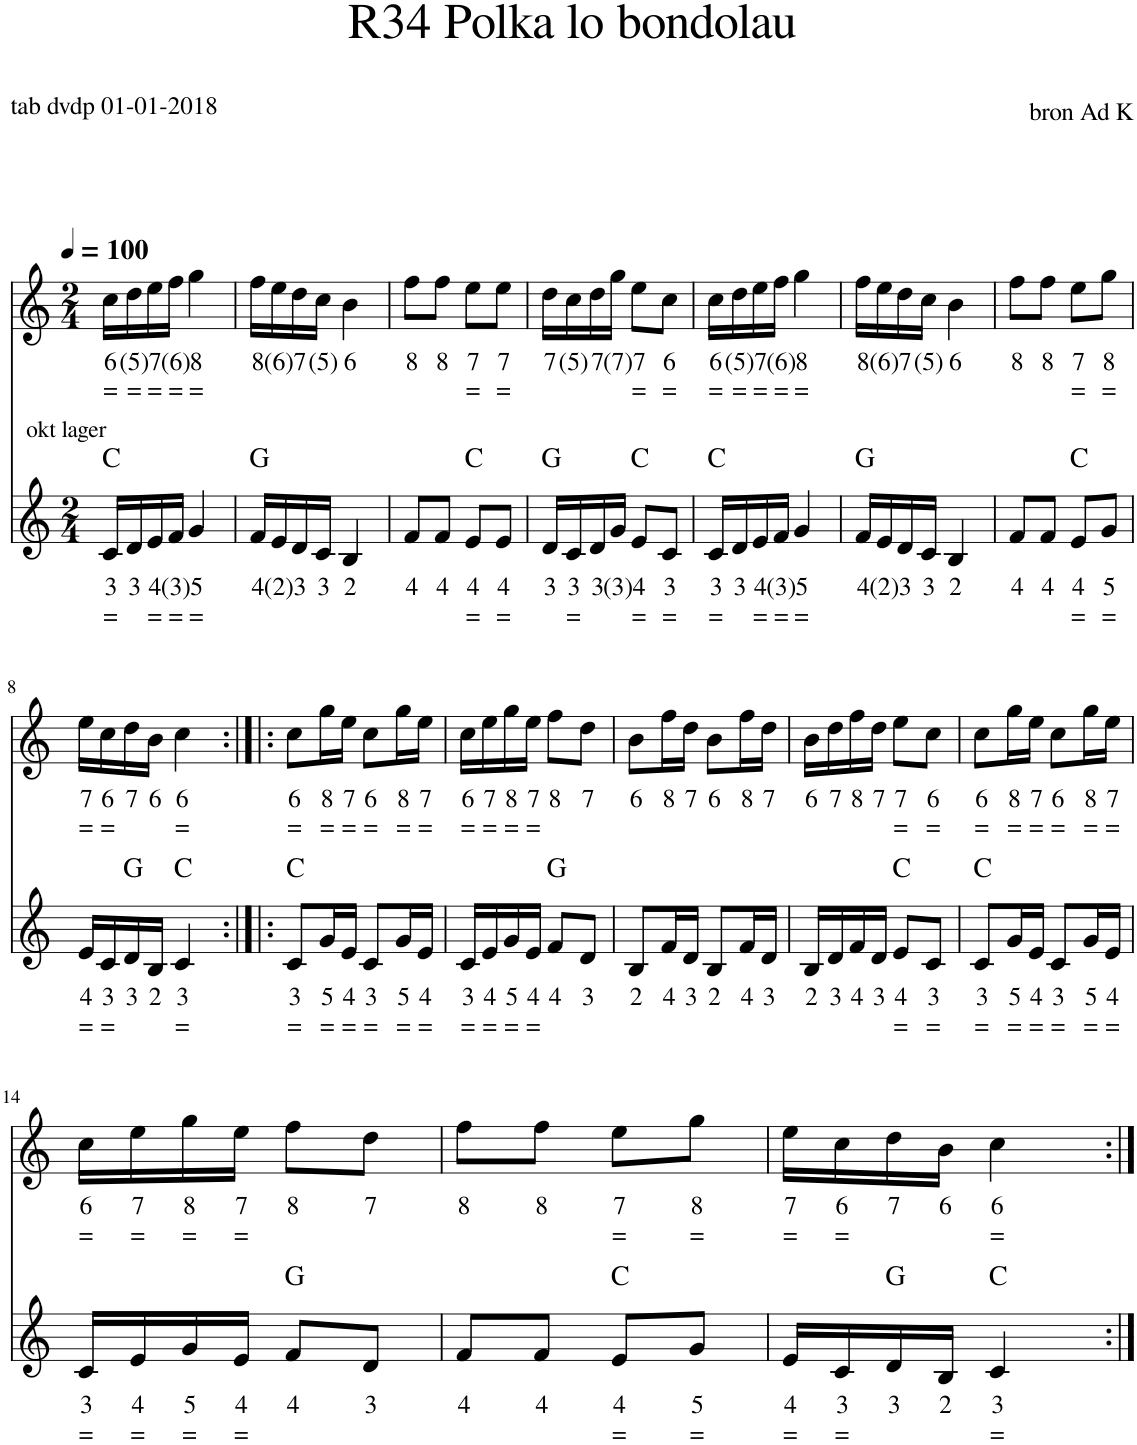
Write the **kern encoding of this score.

**kern	**text	**text	**harte	**kern	**text	**text
*part2	*part2	*part2	*part2	*part1	*part1	*part1
*staff2	*staff2	*staff2	*	*staff1	*staff1	*staff1
*I"Stem	*	*	*	*I"Stem	*	*
*clefG2	*	*	*	*clefG2	*	*
*k[]	*	*	*	*k[]	*	*
*M2/4	*	*	*	*M2/4	*	*
*MM100	*	*	*	*MM100	*	*
=1	=1	=1	=1	=1	=1	=1
!LO:TX:a:t=okt lager	!	!	!	!	!	!
!	!LO:LY:b	!LO:LY:b	!	!	!LO:LY:b	!LO:LY:b
16c/LL	3	=	C:maj	16cc\LL	6	=
!	!LO:LY:b	!	!	!	!LO:LY:b	!LO:LY:b
16d/	3	.	.	16dd\	(5)	=
!	!LO:LY:b	!LO:LY:b	!	!	!LO:LY:b	!LO:LY:b
16e/	4	=	.	16ee\	7	=
!	!LO:LY:b	!LO:LY:b	!	!	!LO:LY:b	!LO:LY:b
16f/JJ	(3)	=	.	16ff\JJ	(6)	=
!	!LO:LY:b	!LO:LY:b	!	!	!LO:LY:b	!LO:LY:b
4g/	5	=	.	4gg\	8	=
=2	=2	=2	=2	=2	=2	=2
!	!LO:LY:b	!	!	!	!LO:LY:b	!
16f/LL	4	.	G:maj	16ff\LL	8	.
!	!LO:LY:b	!	!	!	!LO:LY:b	!
16e/	(2)	.	.	16ee\	(6)	.
!	!LO:LY:b	!	!	!	!LO:LY:b	!
16d/	3	.	.	16dd\	7	.
!	!LO:LY:b	!	!	!	!LO:LY:b	!
16c/JJ	3	.	.	16cc\JJ	(5)	.
!	!LO:LY:b	!	!	!	!LO:LY:b	!
4B/	2	.	.	4b\	6	.
=3	=3	=3	=3	=3	=3	=3
!	!LO:LY:b	!	!	!	!LO:LY:b	!
8f/L	4	.	.	8ff\L	8	.
!	!LO:LY:b	!	!	!	!LO:LY:b	!
8f/J	4	.	.	8ff\J	8	.
!	!LO:LY:b	!LO:LY:b	!	!	!LO:LY:b	!LO:LY:b
8e/L	4	=	C:maj	8ee\L	7	=
!	!LO:LY:b	!LO:LY:b	!	!	!LO:LY:b	!LO:LY:b
8e/J	4	=	.	8ee\J	7	=
=4	=4	=4	=4	=4	=4	=4
!	!LO:LY:b	!	!	!	!LO:LY:b	!
16d/LL	3	.	G:maj	16dd\LL	7	.
!	!LO:LY:b	!LO:LY:b	!	!	!LO:LY:b	!
16c/	3	=	.	16cc\	(5)	.
!	!LO:LY:b	!	!	!	!LO:LY:b	!
16d/	3	.	.	16dd\	7	.
!	!LO:LY:b	!	!	!	!LO:LY:b	!
16g/JJ	(3)	.	.	16gg\JJ	(7)	.
!	!LO:LY:b	!LO:LY:b	!	!	!LO:LY:b	!LO:LY:b
8e/L	4	=	C:maj	8ee\L	7	=
!	!LO:LY:b	!LO:LY:b	!	!	!LO:LY:b	!LO:LY:b
8c/J	3	=	.	8cc\J	6	=
=5	=5	=5	=5	=5	=5	=5
!	!LO:LY:b	!LO:LY:b	!	!	!LO:LY:b	!LO:LY:b
16c/LL	3	=	C:maj	16cc\LL	6	=
!	!LO:LY:b	!	!	!	!LO:LY:b	!LO:LY:b
16d/	3	.	.	16dd\	(5)	=
!	!LO:LY:b	!LO:LY:b	!	!	!LO:LY:b	!LO:LY:b
16e/	4	=	.	16ee\	7	=
!	!LO:LY:b	!LO:LY:b	!	!	!LO:LY:b	!LO:LY:b
16f/JJ	(3)	=	.	16ff\JJ	(6)	=
!	!LO:LY:b	!LO:LY:b	!	!	!LO:LY:b	!LO:LY:b
4g/	5	=	.	4gg\	8	=
=6	=6	=6	=6	=6	=6	=6
!	!LO:LY:b	!	!	!	!LO:LY:b	!
16f/LL	4	.	G:maj	16ff\LL	8	.
!	!LO:LY:b	!	!	!	!LO:LY:b	!
16e/	(2)	.	.	16ee\	(6)	.
!	!LO:LY:b	!	!	!	!LO:LY:b	!
16d/	3	.	.	16dd\	7	.
!	!LO:LY:b	!	!	!	!LO:LY:b	!
16c/JJ	3	.	.	16cc\JJ	(5)	.
!	!LO:LY:b	!	!	!	!LO:LY:b	!
4B/	2	.	.	4b\	6	.
=7	=7	=7	=7	=7	=7	=7
!	!LO:LY:b	!	!	!	!LO:LY:b	!
8f/L	4	.	.	8ff\L	8	.
!	!LO:LY:b	!	!	!	!LO:LY:b	!
8f/J	4	.	.	8ff\J	8	.
!	!LO:LY:b	!LO:LY:b	!	!	!LO:LY:b	!LO:LY:b
8e/L	4	=	C:maj	8ee\L	7	=
!	!LO:LY:b	!LO:LY:b	!	!	!LO:LY:b	!LO:LY:b
8g/J	5	=	.	8gg\J	8	=
!!LO:LB:g=z
=8	=8	=8	=8	=8	=8	=8
!	!LO:LY:b	!LO:LY:b	!	!	!LO:LY:b	!LO:LY:b
16e/LL	4	=	.	16ee\LL	7	=
!	!LO:LY:b	!LO:LY:b	!	!	!LO:LY:b	!LO:LY:b
16c/	3	=	.	16cc\	6	=
!	!LO:LY:b	!	!	!	!LO:LY:b	!
16d/	3	.	G:maj	16dd\	7	.
!	!LO:LY:b	!	!	!	!LO:LY:b	!
16B/JJ	2	.	.	16b\JJ	6	.
!	!LO:LY:b	!LO:LY:b	!	!	!LO:LY:b	!LO:LY:b
4c/	3	=	C:maj	4cc\	6	=
=9:|!|:	=9:|!|:	=9:|!|:	=9:|!|:	=9:|!|:	=9:|!|:	=9:|!|:
!	!LO:LY:b	!LO:LY:b	!	!	!LO:LY:b	!LO:LY:b
8c/L	3	=	C:maj	8cc\L	6	=
!	!LO:LY:b	!LO:LY:b	!	!	!LO:LY:b	!LO:LY:b
16g/L	5	=	.	16gg\L	8	=
!	!LO:LY:b	!LO:LY:b	!	!	!LO:LY:b	!LO:LY:b
16e/JJ	4	=	.	16ee\JJ	7	=
!	!LO:LY:b	!LO:LY:b	!	!	!LO:LY:b	!LO:LY:b
8c/L	3	=	.	8cc\L	6	=
!	!LO:LY:b	!LO:LY:b	!	!	!LO:LY:b	!LO:LY:b
16g/L	5	=	.	16gg\L	8	=
!	!LO:LY:b	!LO:LY:b	!	!	!LO:LY:b	!LO:LY:b
16e/JJ	4	=	.	16ee\JJ	7	=
=10	=10	=10	=10	=10	=10	=10
!	!LO:LY:b	!LO:LY:b	!	!	!LO:LY:b	!LO:LY:b
16c/LL	3	=	.	16cc\LL	6	=
!	!LO:LY:b	!LO:LY:b	!	!	!LO:LY:b	!LO:LY:b
16e/	4	=	.	16ee\	7	=
!	!LO:LY:b	!LO:LY:b	!	!	!LO:LY:b	!LO:LY:b
16g/	5	=	.	16gg\	8	=
!	!LO:LY:b	!LO:LY:b	!	!	!LO:LY:b	!LO:LY:b
16e/JJ	4	=	.	16ee\JJ	7	=
!	!LO:LY:b	!	!	!	!LO:LY:b	!
8f/L	4	.	G:maj	8ff\L	8	.
!	!LO:LY:b	!	!	!	!LO:LY:b	!
8d/J	3	.	.	8dd\J	7	.
=11	=11	=11	=11	=11	=11	=11
!	!LO:LY:b	!	!	!	!LO:LY:b	!
8B/L	2	.	.	8b\L	6	.
!	!LO:LY:b	!	!	!	!LO:LY:b	!
16f/L	4	.	.	16ff\L	8	.
!	!LO:LY:b	!	!	!	!LO:LY:b	!
16d/JJ	3	.	.	16dd\JJ	7	.
!	!LO:LY:b	!	!	!	!LO:LY:b	!
8B/L	2	.	.	8b\L	6	.
!	!LO:LY:b	!	!	!	!LO:LY:b	!
16f/L	4	.	.	16ff\L	8	.
!	!LO:LY:b	!	!	!	!LO:LY:b	!
16d/JJ	3	.	.	16dd\JJ	7	.
=12	=12	=12	=12	=12	=12	=12
!	!LO:LY:b	!	!	!	!LO:LY:b	!
16B/LL	2	.	.	16b\LL	6	.
!	!LO:LY:b	!	!	!	!LO:LY:b	!
16d/	3	.	.	16dd\	7	.
!	!LO:LY:b	!	!	!	!LO:LY:b	!
16f/	4	.	.	16ff\	8	.
!	!LO:LY:b	!	!	!	!LO:LY:b	!
16d/JJ	3	.	.	16dd\JJ	7	.
!	!LO:LY:b	!LO:LY:b	!	!	!LO:LY:b	!LO:LY:b
8e/L	4	=	C:maj	8ee\L	7	=
!	!LO:LY:b	!LO:LY:b	!	!	!LO:LY:b	!LO:LY:b
8c/J	3	=	.	8cc\J	6	=
=13	=13	=13	=13	=13	=13	=13
!	!LO:LY:b	!LO:LY:b	!	!	!LO:LY:b	!LO:LY:b
8c/L	3	=	C:maj	8cc\L	6	=
!	!LO:LY:b	!LO:LY:b	!	!	!LO:LY:b	!LO:LY:b
16g/L	5	=	.	16gg\L	8	=
!	!LO:LY:b	!LO:LY:b	!	!	!LO:LY:b	!LO:LY:b
16e/JJ	4	=	.	16ee\JJ	7	=
!	!LO:LY:b	!LO:LY:b	!	!	!LO:LY:b	!LO:LY:b
8c/L	3	=	.	8cc\L	6	=
!	!LO:LY:b	!LO:LY:b	!	!	!LO:LY:b	!LO:LY:b
16g/L	5	=	.	16gg\L	8	=
!	!LO:LY:b	!LO:LY:b	!	!	!LO:LY:b	!LO:LY:b
16e/JJ	4	=	.	16ee\JJ	7	=
!!LO:LB:g=z
=14	=14	=14	=14	=14	=14	=14
!	!LO:LY:b	!LO:LY:b	!	!	!LO:LY:b	!LO:LY:b
16c/LL	3	=	.	16cc\LL	6	=
!	!LO:LY:b	!LO:LY:b	!	!	!LO:LY:b	!LO:LY:b
16e/	4	=	.	16ee\	7	=
!	!LO:LY:b	!LO:LY:b	!	!	!LO:LY:b	!LO:LY:b
16g/	5	=	.	16gg\	8	=
!	!LO:LY:b	!LO:LY:b	!	!	!LO:LY:b	!LO:LY:b
16e/JJ	4	=	.	16ee\JJ	7	=
!	!LO:LY:b	!	!	!	!LO:LY:b	!
8f/L	4	.	G:maj	8ff\L	8	.
!	!LO:LY:b	!	!	!	!LO:LY:b	!
8d/J	3	.	.	8dd\J	7	.
=15	=15	=15	=15	=15	=15	=15
!	!LO:LY:b	!	!	!	!LO:LY:b	!
8f/L	4	.	.	8ff\L	8	.
!	!LO:LY:b	!	!	!	!LO:LY:b	!
8f/J	4	.	.	8ff\J	8	.
!	!LO:LY:b	!LO:LY:b	!	!	!LO:LY:b	!LO:LY:b
8e/L	4	=	C:maj	8ee\L	7	=
!	!LO:LY:b	!LO:LY:b	!	!	!LO:LY:b	!LO:LY:b
8g/J	5	=	.	8gg\J	8	=
=16	=16	=16	=16	=16	=16	=16
!	!LO:LY:b	!LO:LY:b	!	!	!LO:LY:b	!LO:LY:b
16e/LL	4	=	.	16ee\LL	7	=
!	!LO:LY:b	!LO:LY:b	!	!	!LO:LY:b	!LO:LY:b
16c/	3	=	.	16cc\	6	=
!	!LO:LY:b	!	!	!	!LO:LY:b	!
16d/	3	.	G:maj	16dd\	7	.
!	!LO:LY:b	!	!	!	!LO:LY:b	!
16B/JJ	2	.	.	16b\JJ	6	.
!	!LO:LY:b	!LO:LY:b	!	!	!LO:LY:b	!LO:LY:b
4c/	3	=	C:maj	4cc\	6	=
=:|!	=:|!	=:|!	=:|!	=:|!	=:|!	=:|!
*-	*-	*-	*-	*-	*-	*-
